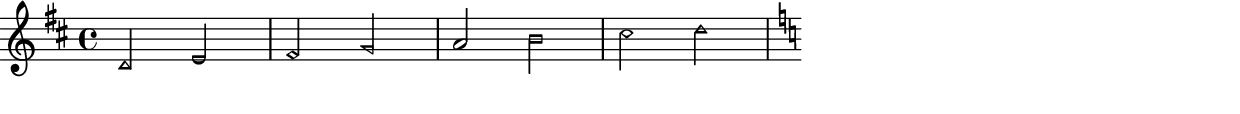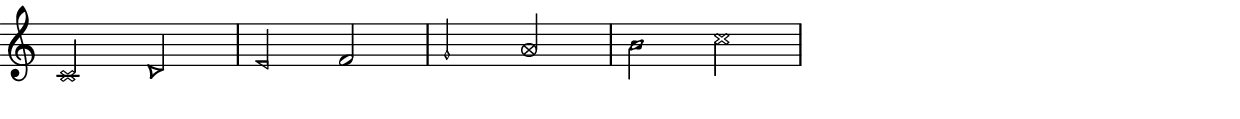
%% Generated by lilypond-book
%% Options: [exampleindent=10.16\mm,indent=0\mm,line-width=160\mm,paper-height=845.047\pt,paper-width=597.508\pt,papersize='(cons (* 597.508 pt) (* 845.047 pt)),quote]
\include "lilypond-book-preamble.ly"


% ****************************************************************
% Start cut-&-pastable-section
% ****************************************************************

#(ly:set-option 'eps-box-padding 3.000000)



\paper {
  #(set-paper-size '(cons (* 597.508 pt) (* 845.047 pt)))
  indent = 0\mm
  line-width = 160\mm
  % offset the left padding, also add 1mm as lilypond creates cropped
  % images with a little space on the right
  line-width = #(- line-width (* mm  3.000000) (* mm 1))
  line-width = 160\mm - 2.0 * 10.16\mm
  % offset the left padding, also add 1mm as lilypond creates cropped
  % images with a little space on the right
  line-width = #(- line-width (* mm  3.000000) (* mm 1))
}

\layout {
  
}




% ****************************************************************
% ly snippet:
% ****************************************************************
\sourcefilename "snippets/applying-note-head-styles-depending-on-the-step-of-the-scale.ly"
\sourcefileline 0
%% DO NOT EDIT this file manually; it was automatically
%% generated from the LilyPond Snippet Repository
%% (http://lsr.di.unimi.it).
%%
%% Make any changes in the LSR itself, or in
%% `Documentation/snippets/new/`, then run
%% `scripts/auxiliar/makelsr.pl`.
%%
%% This file is in the public domain.

\version "2.24.0"

\header {
%% Translation of GIT committish: a8a85e19654e46d725563e6deba44083ef137a2c
  texidocja = "
@code{shapeNoteStyles} プロパティは、音階
(調号と、@code{tonic} プロパティによる) に応じて符頭の形を変化させる@c
ために用いることができます。このプロパティは形のセットを与える必要が@c
ありますが、(@code{triangle}, @code{cross}, @code{xcircle} などの図形表現を@c
用いて) 自由に定義できるほか、階名を使用して、アメリカの古い伝統の@c
形を基に定義することができます (いくつかのラテン語の階名も使用することが@c
できます)。

古いアメリカの歌集を模倣するには、@code{\\aikenHeads} や
@code{\\sacredHarpHeads} といった定義済みのコマンドを@c
符頭のスタイルとして用いることができます。

この例では、シェイプ ノートの符頭を得るいくつかの方法を示しています。@c
また、和声機能と符頭の対応を維持しながらメロディを移調する機能も示しています。
"
  doctitleja = "音階に応じて異なる符頭のスタイルを適用する"

%% Translation of GIT committish: 2f3474d9af596d677ed5b7ce720ae4d0954a6b51
  texidocit = "
La proprietà @code{shapeNoteStyles} può essere usata per definire vari
stili di teste di nota per ogni grado della scala (definita dall'armatura
di chiave o dalla proprietà @code{tonic}). Questa proprietà richiede un
insieme di simboli, che può essere puramente arbitrario (sono permesse
espressioni geometriche come @code{triangle}, @code{cross} e @code{xcircle})
o basato sull'antica tradizione tipografica americana (sono consentiti
anche alcuni nomi di nota latini).

Detto questo, per imitare gli antichi canzionieri americani, ci sono vari
stili predefiniti disponibili attraverso dei comodi comandi come
@code{\\aikenHeads} o @code{\\sacredHarpHeads}.

Questo esempio mostra modi diversi di ottenere teste di nota di varie
forme e illustra la possibilità di trasporre una melodia senza
perdere la corrispondenza tra le funzioni armoniche e gli stili delle
teste.

"
  doctitleit = "Applicazione degli stili delle teste di nota in base al grado della scala"

%% Translation of GIT committish: 41a008e75e2fe29536406cdf0d71c32a4606f2b8
  texidocfr = "
La propriété @code{shapeNoteStyles} permet d'affecter un profil
particulier à chaque degré de la gamme -- à partir de l'armure ou
de la propriété @code{tonic}.  Ses valeurs sont constituées d'une liste
de symboles, qu'il s'agisse de formes géométriques (@code{triangle},
@code{cross} ou @code{xcircle}) ou basés sur la tradition des graveurs
américains (avec quelques noms de note latins).

LilyPond dispose de deux raccourcis, @code{\\aikenHeads} et
@code{\\sacredHarpHeads}, permettant de reproduire d'anciens recueils de
chansons américaines.

L'exemple suivant montre plusieurs manières de profiler les têtes de
note, ainsi que la capacité de transposer tout en respectant la fonction
harmonique de chaque note dans la gamme.
"

  doctitlefr = "Profilage des notes selon leur degré dans la gamme"

%% Translation of GIT committish: b35da384a3367d8ee49a28f697c0ae8fb88b2e1e
  doctitlees = "Aplicar estilos de cabeza según la nota de la escala"
  texidoces = "
La propiedad @code{shapeNoteStyles} se puede usar para definir
varios estilos de cabezas de nota para cada grado de la escala
(según esté establecido por la armadura o por la propiedad
@code{tonic}).

Esta propiedad requiere un conjunto de símbolos, que pueden ser
puramente arbitrarios (se permiten expresiones geométricas como
@code{triangle}, triángulo, @code{cross}, aspas, y @code{xcircle},
círculo con aspas) o basados en una antigua tradición americana de
grabado (ciertos nombres de nota latinos trambién se permiten).

Dicho esto, para imitar antiguos cancioneros americanos, existen
varios estilos predefinidos de cabezas de nota disponibles a
través de instrucciones de abreviatura como @code{\\aikenHeads} o
@code{\\sacredHarpHeads}.

Este ejemplo muestra distintas formas de obtener cabezas de notas
con forma, y muestra la capacidad de transportar una melodía sin
perder la correspondencia entre las funciones armónicas y los
estilos de cabezas de nota.

"

%% Translation of GIT committish: 0a868be38a775ecb1ef935b079000cebbc64de40
  doctitlede = "Notenkopfstile basierend auf der Tonleiterstufe erstellen"
  texidocde = "
Die @code{shapeNoteStyles}-(NotenFormenStile)-Eigenschaft kann benutzt
werden, um verschiedene Notenstile für jeden Schritt der Tonleiter
zu definieren (vorgegeben von der Tonart oder der @qq{tonic}
(Tonika)-Eigenschaft.  Diese Eigenschaft braucht eine Anzahl von Symbolen,
welche beliebig sein können (geometrische Ausdrücke wie @code{triangle}
(Dreieck), @code{cross} (Kreuz) und @code{xcircle} (X-Kreis) sind erlaubt)
oder basierend auf einer alten amerikanischen Notensatztradition (einige
lateinische Notenbezeichnungen sind auch erlaubt).

Um alte amerikanische Liederbücher zu imitieren, gibt es einige
vordefinierte Notenstile wie etwa @code{\\aikenHeads} (im Stil von Aiken)
oder @code{\\sacredHarpHeads} (im Stil der Sacred Harp-Tradition).

Dieses Beispiel zeigt, wie man unterschiedlich geformte Noten erhält und
eine Melodie transponieren kann, ohne dass das Verhältnis zwischen den
harmonischen Funktionen und dem Notenstil verloren geht.

"

%% Translation of GIT committish: 8ffecf6be17c6ec2ff87cf31873121a8cce29b09
  doctitleca = "Aplicar estils de cap segons la nota de l'escala"
  texidocca = "
La propietat @code{shapeNoteStyles} es pot usar per definir diversos
estils de caps de nota per a cada grau de l'escala (segons estigui
establert per l'armadura o per la propietat @code{tonic}).  Aquesta
propietat requereix un conjunt de símbols, que poden ser purament
arbitraris (es permeten expressions geomètriques com @code{triangle},
triangle, @code{cross}, aspes, i @code{xcircle}, cercle amb aspes) o
basats en una antiga tradició americana de gravat (també es permeten
certs noms de nota llatins).

Dit això, per imitar antics cançoners americans, hi ha diversos
estils predefinits de caps de nota disponibles mitjançant ordres
d'abreviatura com @code{\\aikenHeads} o @code{\\sacredHarpHeads}.

Aquest exemple mostra diferents formes d'obtenir caps de nota amb
forma i mostra la capacitat de transportar una melodia sense perdre
la correspondència entre les funcions harmòniques i els estils de
caps de nota.

"

  lsrtags = "editorial-annotations, pitches"

  texidoc = "
The @code{shapeNoteStyles} property can be used to define various note
head styles for each step of the scale (as set by the key signature or
the @code{tonic} property).

This property requires a set of symbols, which can be purely arbitrary
(geometrical expressions such as @code{triangle}, @code{cross}, and
@code{xcircle} are allowed) or based on old American engraving
tradition (some latin note names are also allowed).

That said, to imitate old American song books, there are several
predefined note head styles available through shortcut commands such as
@code{\\aikenHeads} or @code{\\sacredHarpHeads}.

This example shows different ways to obtain shape note heads, and
demonstrates the ability to transpose a melody without losing the
correspondence between harmonic functions and note head styles.
"

  doctitle = "Applying note head styles depending on the step of the scale"
} % begin verbatim


fragment = {
  \key c \major
  c2 d
  e2 f
  g2 a
  b2 c
}

\new Staff {
  \transpose c d
  \relative c' {
    \set shapeNoteStyles = ##(do re mi fa
                               #f la ti)
    \fragment
  }

  \break

  \relative c' {
    \set shapeNoteStyles = ##(cross triangle fa #f
                               mensural xcircle diamond)
    \fragment
  }
}



% ****************************************************************
% end ly snippet
% ****************************************************************
